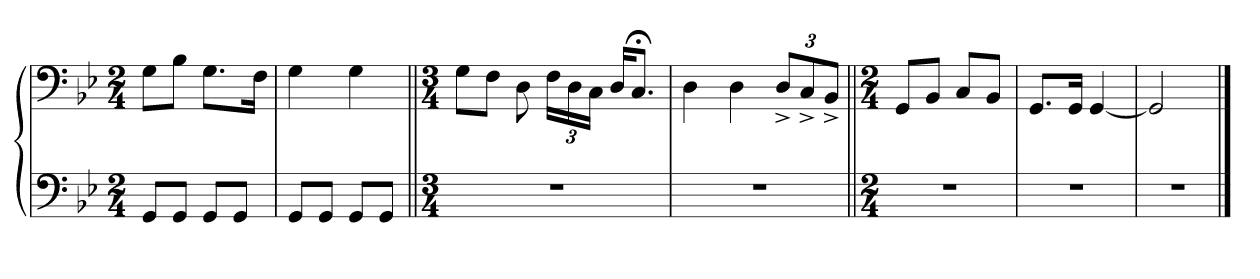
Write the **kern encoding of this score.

**kern	**kern
*part1	*part1
*staff2	*staff1
*clefF4	*clefF4
*k[b-e-]	*k[b-e-]
*M2/4	*M2/4
=1	=1
8GG/L	8G\L
8GG/J	8B-\J
8GG/L	8.G\L
8GG/J	.
.	16F\Jk
=2	=2
8GG/L	4G\
8GG/J	.
8GG/L	4G\
8GG/J	.
=3||	=3||
*M3/4	*M3/4
2.r	8G\L
.	8F\J
.	8D\
.	24F\LL
.	24D\
.	24C\JJ
.	16D/KL
.	8.C;</J
=4	=4
2.r	4D\
.	4D\
.	12D^/L
.	12C^/
.	12BB-^/J
=5||	=5||
*M2/4	*M2/4
2r	8GG/L
.	8BB-/J
.	8C/L
.	8BB-/J
=6	=6
2r	8.GG/L
.	16GG/Jk
.	[4GG/
=7	=7
2r	2GG/]
==	==
*-	*-
